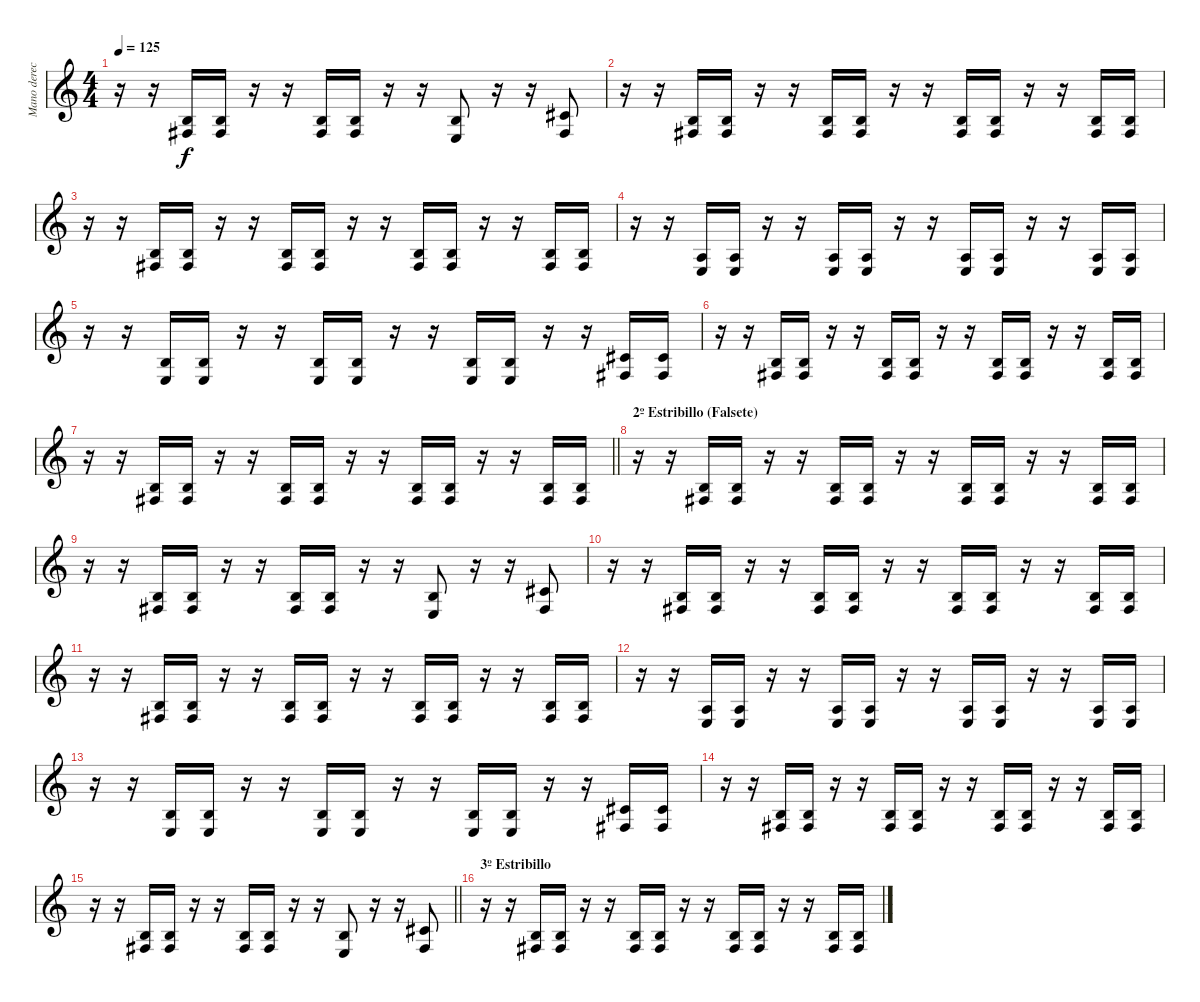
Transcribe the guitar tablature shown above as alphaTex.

\track ("Mano derecha" "Mano derec") {instrument brightacousticpiano}
\staff {score}
\tuning (E4 B3 G3 D3 A2 E2 B1) {hide}
\ts (4 4)
\tempo 125
\clef g2
\ks c
r.16{dy f} r.16 (0.2 4.4).16 (0.2 4.4).16 r.16 r.16 (0.2 4.4).16 (0.2 4.4).16 r.16 r.16 (0.2 2.4).8 r.16 r.16 (2.2 4.4).8 |
r.16 r.16 (0.2 4.4).16 (0.2 4.4).16 r.16 r.16 (0.2 4.4).16 (0.2 4.4).16 r.16 r.16 (0.2 4.4).16 (0.2 4.4).16 r.16 r.16 (0.2 4.4).16 (0.2 4.4).16 |
r.16 r.16 (0.2 4.4).16 (0.2 4.4).16 r.16 r.16 (0.2 4.4).16 (0.2 4.4).16 r.16 r.16 (0.2 4.4).16 (0.2 4.4).16 r.16 r.16 (0.2 4.4).16 (0.2 4.4).16 |
r.16 r.16 (2.3 2.4).16 (2.3 2.4).16 r.16 r.16 (2.3 2.4).16 (2.3 2.4).16 r.16 r.16 (2.3 2.4).16 (2.3 2.4).16 r.16 r.16 (2.3 2.4).16 (2.3 2.4).16 |
r.16 r.16 (0.2 2.4).16 (0.2 2.4).16 r.16 r.16 (0.2 2.4).16 (0.2 2.4).16 r.16 r.16 (0.2 2.4).16 (0.2 2.4).16 r.16 r.16 (2.2 4.4).16 (2.2 4.4).16 |
r.16 r.16 (0.2 4.4).16 (0.2 4.4).16 r.16 r.16 (0.2 4.4).16 (0.2 4.4).16 r.16 r.16 (0.2 4.4).16 (0.2 4.4).16 r.16 r.16 (0.2 4.4).16 (0.2 4.4).16 |
\barLineRight lightlight
r.16 r.16 (0.2 4.4).16 (0.2 4.4).16 r.16 r.16 (0.2 4.4).16 (0.2 4.4).16 r.16 r.16 (0.2 4.4).16 (0.2 4.4).16 r.16 r.16 (0.2 4.4).16 (0.2 4.4).16 |
\section ("" "2º Estribillo (Falsete)")
r.16 r.16 (0.2 4.4).16 (0.2 4.4).16 r.16 r.16 (0.2 4.4).16 (0.2 4.4).16 r.16 r.16 (0.2 4.4).16 (0.2 4.4).16 r.16 r.16 (0.2 4.4).16 (0.2 4.4).16 |
r.16 r.16 (0.2 4.4).16 (0.2 4.4).16 r.16 r.16 (0.2 4.4).16 (0.2 4.4).16 r.16 r.16 (0.2 2.4).8 r.16 r.16 (2.2 4.4).8 |
r.16 r.16 (0.2 4.4).16 (0.2 4.4).16 r.16 r.16 (0.2 4.4).16 (0.2 4.4).16 r.16 r.16 (0.2 4.4).16 (0.2 4.4).16 r.16 r.16 (0.2 4.4).16 (0.2 4.4).16 |
r.16 r.16 (0.2 4.4).16 (0.2 4.4).16 r.16 r.16 (0.2 4.4).16 (0.2 4.4).16 r.16 r.16 (0.2 4.4).16 (0.2 4.4).16 r.16 r.16 (0.2 4.4).16 (0.2 4.4).16 |
r.16 r.16 (2.3 2.4).16 (2.3 2.4).16 r.16 r.16 (2.3 2.4).16 (2.3 2.4).16 r.16 r.16 (2.3 2.4).16 (2.3 2.4).16 r.16 r.16 (2.3 2.4).16 (2.3 2.4).16 |
r.16 r.16 (0.2 2.4).16 (0.2 2.4).16 r.16 r.16 (0.2 2.4).16 (0.2 2.4).16 r.16 r.16 (0.2 2.4).16 (0.2 2.4).16 r.16 r.16 (2.2 4.4).16 (2.2 4.4).16 |
r.16 r.16 (0.2 4.4).16 (0.2 4.4).16 r.16 r.16 (0.2 4.4).16 (0.2 4.4).16 r.16 r.16 (0.2 4.4).16 (0.2 4.4).16 r.16 r.16 (0.2 4.4).16 (0.2 4.4).16 |
\barLineRight lightlight
r.16 r.16 (0.2 4.4).16 (0.2 4.4).16 r.16 r.16 (0.2 4.4).16 (0.2 4.4).16 r.16 r.16 (0.2 2.4).8 r.16 r.16 (2.2 4.4).8 |
\section ("" "3º Estribillo")
r.16 r.16 (0.2 4.4).16 (0.2 4.4).16 r.16 r.16 (0.2 4.4).16 (0.2 4.4).16 r.16 r.16 (0.2 4.4).16 (0.2 4.4).16 r.16 r.16 (0.2 4.4).16 (0.2 4.4).16
